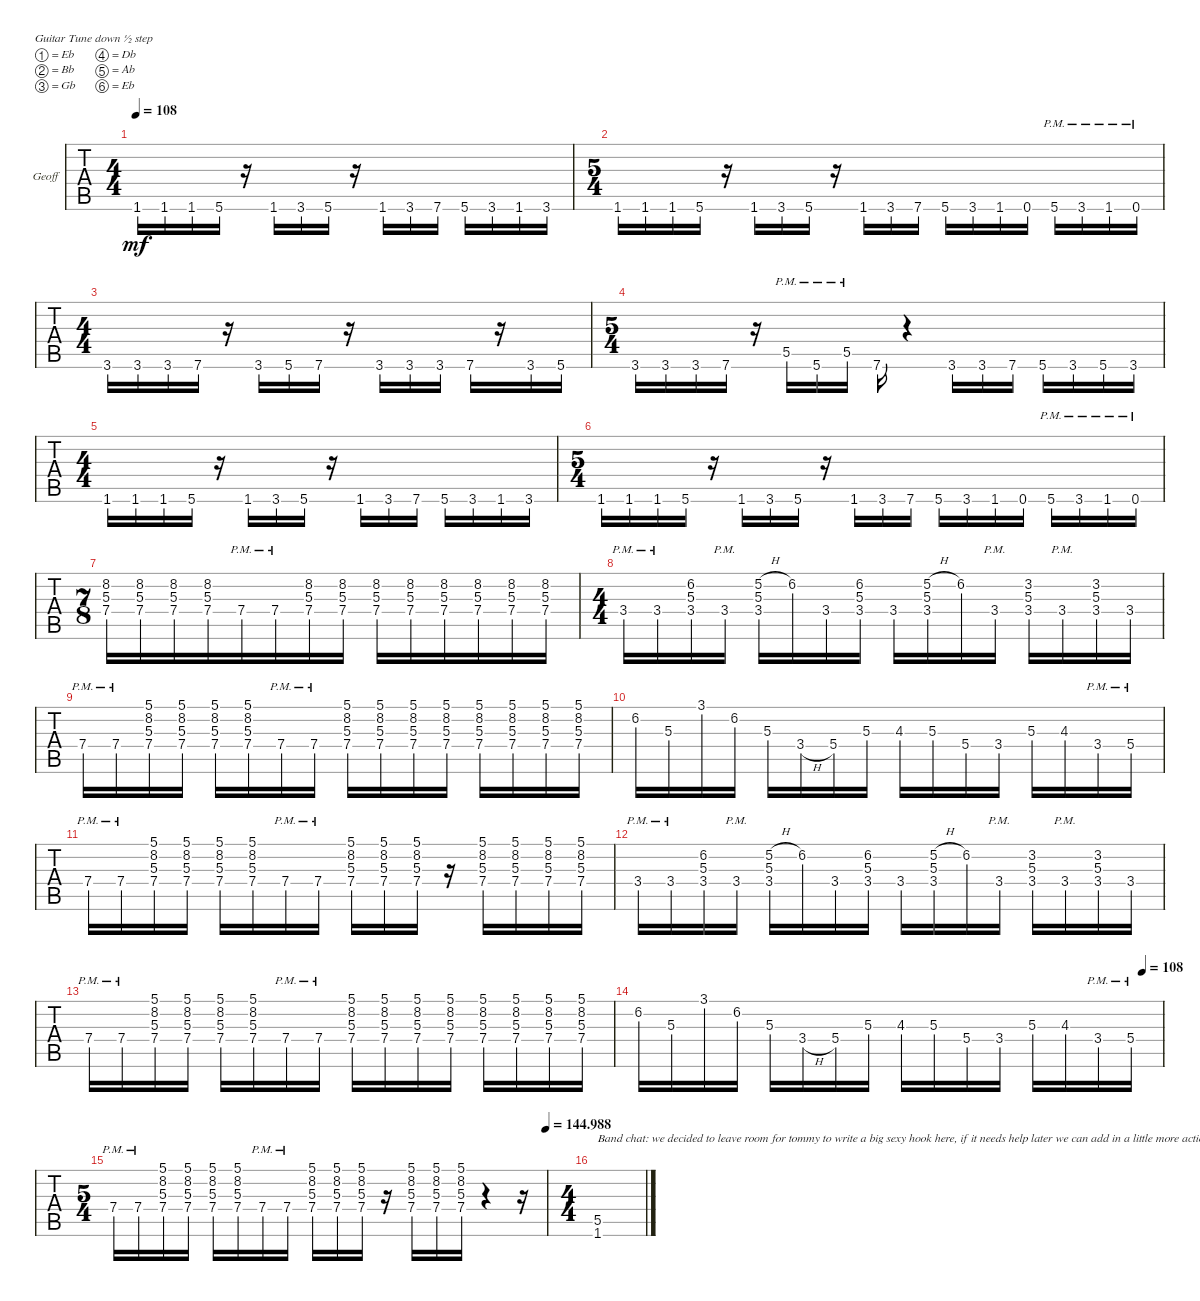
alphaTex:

\defaultSystemsLayout 4
\bracketExtendMode groupsimilarinstruments
\firstSystemTrackNameOrientation horizontal
\otherSystemsTrackNameOrientation horizontal
\track ("Geoff" "Geoff") {instrument acousticguitarsteel}
\staff {tabs}
\tuning (Eb4 Bb3 Gb3 Db3 Ab2 Eb2)
\ts (4 4)
\tempo 108
\clef g2
\ks c
1.6.16{dy mf} 1.6.16 1.6.16 5.6.16 r.16 1.6.16 3.6.16 5.6.16 r.16 1.6.16 3.6.16 7.6.16 5.6.16 3.6.16 1.6.16 3.6.16 |
\ts (5 4)
1.6.16 1.6.16 1.6.16 5.6.16 r.16 1.6.16 3.6.16 5.6.16 r.16 1.6.16 3.6.16 7.6.16 5.6.16 3.6.16 1.6.16 0.6.16 5.6{pm}.16 3.6{pm}.16 1.6{pm}.16 0.6{pm}.16 |
\ts (4 4)
3.6.16 3.6.16 3.6.16 7.6.16 r.16 3.6.16 5.6.16 7.6.16 r.16 3.6.16 3.6.16 3.6.16 7.6.16 r.16 3.6.16 5.6.16 |
\ts (5 4)
3.6.16 3.6.16 3.6.16 7.6.16 r.16 5.5{pm}.16 5.6{pm}.16 5.5{pm}.16 7.6.16 r.4 3.6.16 3.6.16 7.6.16 5.6.16 3.6.16 5.6.16 3.6.16 |
\ts (4 4)
1.6.16 1.6.16 1.6.16 5.6.16 r.16 1.6.16 3.6.16 5.6.16 r.16 1.6.16 3.6.16 7.6.16 5.6.16 3.6.16 1.6.16 3.6.16 |
\ts (5 4)
1.6.16 1.6.16 1.6.16 5.6.16 r.16 1.6.16 3.6.16 5.6.16 r.16 1.6.16 3.6.16 7.6.16 5.6.16 3.6.16 1.6.16 0.6.16 5.6{pm}.16 3.6{pm}.16 1.6{pm}.16 0.6{pm}.16 |
\ts (7 8)
(7.4 5.3 8.2).16 (7.4 5.3 8.2).16 (7.4 5.3 8.2).16 (7.4 5.3 8.2).16 7.4{pm}.16 7.4{pm}.16 (7.4 5.3 8.2).16 (7.4 5.3 8.2).16 (7.4 5.3 8.2).16 (7.4 5.3 8.2).16 (7.4 5.3 8.2).16 (7.4 5.3 8.2).16 (7.4 5.3 8.2).16 (7.4 5.3 8.2).16 |
\ts (4 4)
3.4{pm}.16 3.4{pm}.16 (3.4 5.3 6.2).16 3.4{pm}.16 (3.4 5.3 5.2{h}).16 6.2.16 3.4.16 (3.4 5.3 6.2).16 3.4.16 (3.4 5.3 5.2{h}).16 6.2.16 3.4{pm}.16 (3.4 5.3 3.2).16 3.4{pm}.16 (3.4 5.3 3.2).16 3.4.16 |
7.4{pm}.16 7.4{pm}.16 (7.4 5.3 8.2 5.1).16 (7.4 5.3 8.2 5.1).16 (7.4 5.3 8.2 5.1).16 (7.4 5.3 8.2 5.1).16 7.4{pm}.16 7.4{pm}.16 (7.4 5.3 8.2 5.1).16 (7.4 5.3 8.2 5.1).16 (7.4 5.3 8.2 5.1).16 (7.4 5.3 8.2 5.1).16 (7.4 5.3 8.2 5.1).16 (7.4 5.3 8.2 5.1).16 (7.4 5.3 8.2 5.1).16 (7.4 5.3 8.2 5.1).16 |
6.2.16 5.3.16 3.1.16 6.2.16 5.3.16 3.4{h}.16 5.4.16 5.3.16 4.3.16 5.3.16 5.4.16 3.4.16 5.3.16 4.3.16 3.4{pm}.16 5.4{pm}.16 |
7.4{pm}.16 7.4{pm}.16 (7.4 5.3 8.2 5.1).16 (7.4 5.3 8.2 5.1).16 (7.4 5.3 8.2 5.1).16 (7.4 5.3 8.2 5.1).16 7.4{pm}.16 7.4{pm}.16 (7.4 5.3 8.2 5.1).16 (7.4 5.3 8.2 5.1).16 (7.4 5.3 8.2 5.1).16 r.16 (7.4 5.3 8.2 5.1).16 (7.4 5.3 8.2 5.1).16 (7.4 5.3 8.2 5.1).16 (7.4 5.3 8.2 5.1).16 |
3.4{pm}.16 3.4{pm}.16 (3.4 5.3 6.2).16 3.4{pm}.16 (3.4 5.3 5.2{h}).16 6.2.16 3.4.16 (3.4 5.3 6.2).16 3.4.16 (3.4 5.3 5.2{h}).16 6.2.16 3.4{pm}.16 (3.4 5.3 3.2).16 3.4{pm}.16 (3.4 5.3 3.2).16 3.4.16 |
7.4{pm}.16 7.4{pm}.16 (7.4 5.3 8.2 5.1).16 (7.4 5.3 8.2 5.1).16 (7.4 5.3 8.2 5.1).16 (7.4 5.3 8.2 5.1).16 7.4{pm}.16 7.4{pm}.16 (7.4 5.3 8.2 5.1).16 (7.4 5.3 8.2 5.1).16 (7.4 5.3 8.2 5.1).16 (7.4 5.3 8.2 5.1).16 (7.4 5.3 8.2 5.1).16 (7.4 5.3 8.2 5.1).16 (7.4 5.3 8.2 5.1).16 (7.4 5.3 8.2 5.1).16 |
\tempo (108 0.9625)
6.2.16 5.3.16 3.1.16 6.2.16 5.3.16 3.4{h}.16 5.4.16 5.3.16 4.3.16 5.3.16 5.4.16 3.4.16 5.3.16 4.3.16 3.4{pm}.16 5.4{pm}.16 |
\ts (5 4)
\tempo (144.988 1)
7.4{pm}.16 7.4{pm}.16 (7.4 5.3 8.2 5.1).16 (7.4 5.3 8.2 5.1).16 (7.4 5.3 8.2 5.1).16 (7.4 5.3 8.2 5.1).16 7.4{pm}.16 7.4{pm}.16 (7.4 5.3 8.2 5.1).16 (7.4 5.3 8.2 5.1).16 (7.4 5.3 8.2 5.1).16 r.16 (7.4 5.3 8.2 5.1).16 (7.4 5.3 8.2 5.1).16 (7.4 5.3 8.2 5.1).16 r.4 r.16 |
\ts (4 4)
(1.6 5.5).1{txt "Band chat: we decided to leave room for tommy to write a big sexy hook here, if it needs help later we can add in a little more action"}
